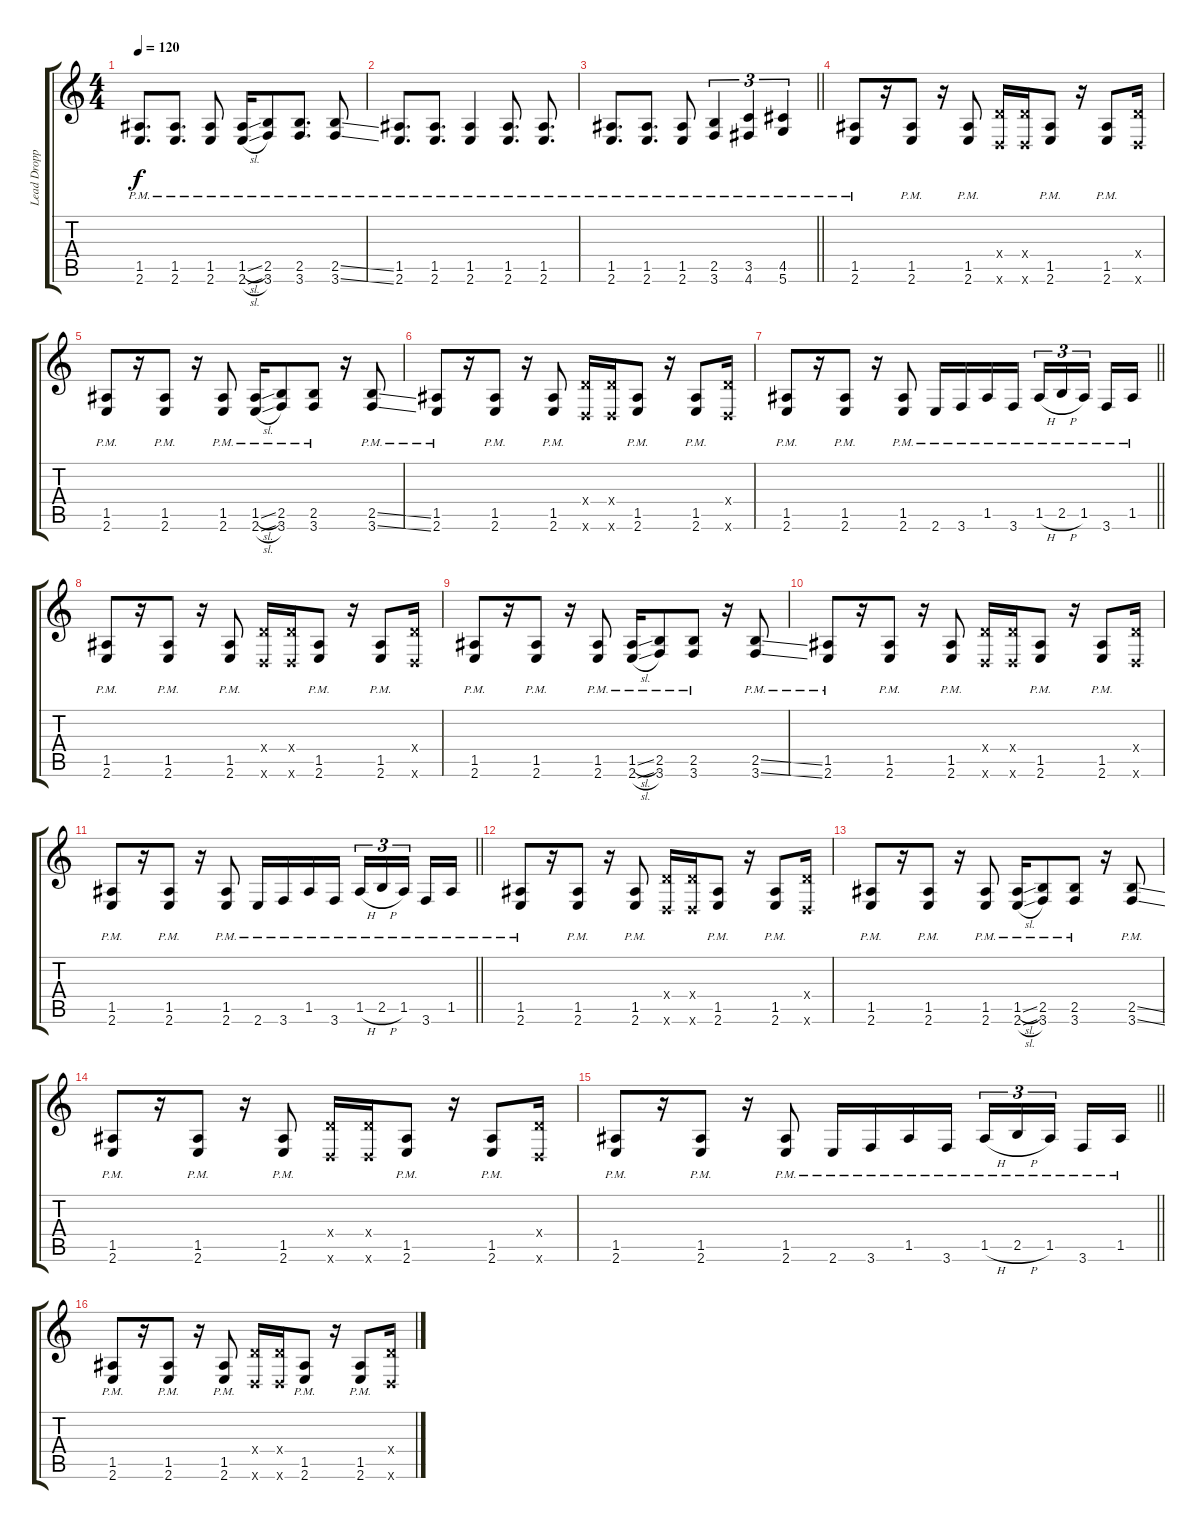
\track ("Lead Dropped D " "Lead Dropp") {instrument distortionguitar}
\staff {score tabs}
\tuning (E4 B3 G3 D3 A2 D2) {hide}
\ts (4 4)
\tempo 120
\clef g2
\ks c
(1.5{pm} 2.6{pm}).8{d dy f} (1.5{pm} 2.6{pm}).8{d} (1.5{pm} 2.6{pm}).8 (1.5{sl pm} 2.6{sl pm}).16 (2.5{pm} 3.6{pm}).8 (2.5{pm} 3.6{pm}).8{d} (2.5{ss pm} 3.6{ss pm}).8 |
(1.5{pm} 2.6{pm}).8{d} (1.5{pm} 2.6{pm}).8{d} (1.5{pm} 2.6{pm}).4 (1.5{pm} 2.6{pm}).8{d} (1.5{pm} 2.6{pm}).8{d} |
\barLineRight lightlight
(1.5{pm} 2.6{pm}).8{d} (1.5{pm} 2.6{pm}).8{d} (1.5{pm} 2.6{pm}).8 (2.5{pm} 3.6{pm}).4{tu (3 2)} (3.5{pm} 4.6{pm}).4{tu (3 2)} (4.5{pm} 5.6{pm}).4{tu (3 2)} |
\section ("" "")
(1.5{pm} 2.6{pm}).8 r.16 (1.5{pm} 2.6{pm}).8 r.16 (1.5{pm} 2.6{pm}).8 (0.4{x} 0.6{x}).16 (0.4{x} 0.6{x}).16 (1.5{pm} 2.6{pm}).8 r.16 (1.5{pm} 2.6{pm}).8 (0.4{x} 0.6{x}).16 |
(1.5{pm} 2.6{pm}).8 r.16 (1.5{pm} 2.6{pm}).8 r.16 (1.5{pm} 2.6{pm}).8 (1.5{sl pm} 2.6{sl pm}).16 (2.5{pm} 3.6{pm}).8 (2.5{pm} 3.6{pm}).8 r.16 (2.5{ss pm} 3.6{ss pm}).8 |
(1.5{pm} 2.6{pm}).8 r.16 (1.5{pm} 2.6{pm}).8 r.16 (1.5{pm} 2.6{pm}).8 (0.4{x} 0.6{x}).16 (0.4{x} 0.6{x}).16 (1.5{pm} 2.6{pm}).8 r.16 (1.5{pm} 2.6{pm}).8 (0.4{x} 0.6{x}).16 |
\barLineRight lightlight
(1.5{pm} 2.6{pm}).8 r.16 (1.5{pm} 2.6{pm}).8 r.16 (1.5{pm} 2.6{pm}).8 2.6{pm}.16 3.6{pm}.16 1.5{pm}.16 3.6{pm}.16 1.5{h pm}.16{tu (3 2)} 2.5{h pm}.16{tu (3 2)} 1.5{pm}.16{tu (3 2) beam splitsecondary} 3.6{pm}.16 1.5{pm}.16 |
(1.5{pm} 2.6{pm}).8 r.16 (1.5{pm} 2.6{pm}).8 r.16 (1.5{pm} 2.6{pm}).8 (0.4{x} 0.6{x}).16 (0.4{x} 0.6{x}).16 (1.5{pm} 2.6{pm}).8 r.16 (1.5{pm} 2.6{pm}).8 (0.4{x} 0.6{x}).16 |
(1.5{pm} 2.6{pm}).8 r.16 (1.5{pm} 2.6{pm}).8 r.16 (1.5{pm} 2.6{pm}).8 (1.5{sl pm} 2.6{sl pm}).16 (2.5{pm} 3.6{pm}).8 (2.5{pm} 3.6{pm}).8 r.16 (2.5{ss pm} 3.6{ss pm}).8 |
(1.5{pm} 2.6{pm}).8 r.16 (1.5{pm} 2.6{pm}).8 r.16 (1.5{pm} 2.6{pm}).8 (0.4{x} 0.6{x}).16 (0.4{x} 0.6{x}).16 (1.5{pm} 2.6{pm}).8 r.16 (1.5{pm} 2.6{pm}).8 (0.4{x} 0.6{x}).16 |
\barLineRight lightlight
(1.5{pm} 2.6{pm}).8 r.16 (1.5{pm} 2.6{pm}).8 r.16 (1.5{pm} 2.6{pm}).8 2.6{pm}.16 3.6{pm}.16 1.5{pm}.16 3.6{pm}.16 1.5{h pm}.16{tu (3 2)} 2.5{h pm}.16{tu (3 2)} 1.5{pm}.16{tu (3 2) beam splitsecondary} 3.6{pm}.16 1.5{pm}.16 |
(1.5{pm} 2.6{pm}).8 r.16 (1.5{pm} 2.6{pm}).8 r.16 (1.5{pm} 2.6{pm}).8 (0.4{x} 0.6{x}).16 (0.4{x} 0.6{x}).16 (1.5{pm} 2.6{pm}).8 r.16 (1.5{pm} 2.6{pm}).8 (0.4{x} 0.6{x}).16 |
(1.5{pm} 2.6{pm}).8 r.16 (1.5{pm} 2.6{pm}).8 r.16 (1.5{pm} 2.6{pm}).8 (1.5{sl pm} 2.6{sl pm}).16 (2.5{pm} 3.6{pm}).8 (2.5{pm} 3.6{pm}).8 r.16 (2.5{ss pm} 3.6{ss pm}).8 |
(1.5{pm} 2.6{pm}).8 r.16 (1.5{pm} 2.6{pm}).8 r.16 (1.5{pm} 2.6{pm}).8 (0.4{x} 0.6{x}).16 (0.4{x} 0.6{x}).16 (1.5{pm} 2.6{pm}).8 r.16 (1.5{pm} 2.6{pm}).8 (0.4{x} 0.6{x}).16 |
\barLineRight lightlight
(1.5{pm} 2.6{pm}).8 r.16 (1.5{pm} 2.6{pm}).8 r.16 (1.5{pm} 2.6{pm}).8 2.6{pm}.16 3.6{pm}.16 1.5{pm}.16 3.6{pm}.16 1.5{h pm}.16{tu (3 2)} 2.5{h pm}.16{tu (3 2)} 1.5{pm}.16{tu (3 2) beam splitsecondary} 3.6{pm}.16 1.5{pm}.16 |
(1.5{pm} 2.6{pm}).8 r.16 (1.5{pm} 2.6{pm}).8 r.16 (1.5{pm} 2.6{pm}).8 (0.4{x} 0.6{x}).16 (0.4{x} 0.6{x}).16 (1.5{pm} 2.6{pm}).8 r.16 (1.5{pm} 2.6{pm}).8 (0.4{x} 0.6{x}).16
